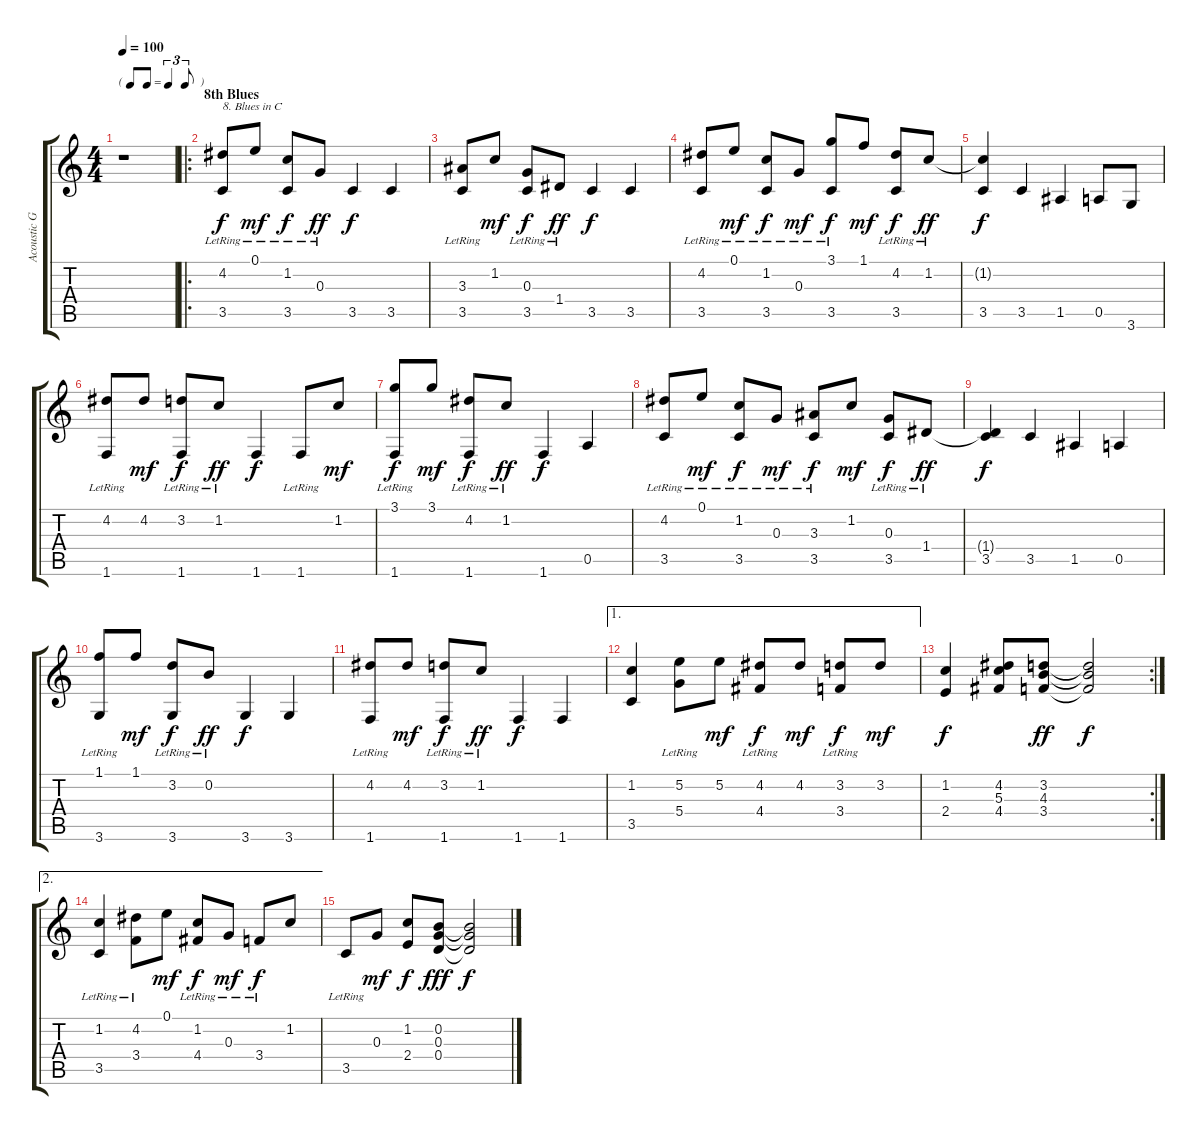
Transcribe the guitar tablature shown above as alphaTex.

\track ("Acoustic Guitar" "Acoustic G") {instrument acousticguitarsteel}
\staff {score tabs}
\tuning (E4 B3 G3 D3 A2 E2) {hide}
\ts (4 4)
\tf triplet8th
\tempo 100
\clef g2
\ks c
r.1{dy f} |
\ro
\section ("" "8th Blues")
(4.2 3.5{lr}).8{txt "8. Blues in C"} 0.1{lr}.8{dy mf} (1.2 3.5{lr}).8{dy f} 0.3{lr}.8{dy ff} 3.5.4{dy f} 3.5.4 |
(3.3 3.5{lr}).8 1.2.8{dy mf} (0.3 3.5{lr}).8{dy f} 1.4{lr}.8{dy ff} 3.5.4{dy f} 3.5.4 |
(4.2 3.5{lr}).8 0.1{lr}.8{dy mf} (1.2 3.5{lr}).8{dy f} 0.3{lr}.8{dy mf} (3.1 3.5{lr}).8{dy f} 1.1.8{dy mf} (4.2 3.5{lr}).8{dy f} 1.2{lr}.8{dy ff} |
(1.2{t} 3.5).4{dy f} 3.5.4 1.5.4 0.5.8 3.6.8 |
(4.2 1.6{lr}).8 4.2.8{dy mf} (3.2 1.6{lr}).8{dy f} 1.2{lr}.8{dy ff} 1.6.4{dy f} 1.6{lr}.8 1.2.8{dy mf} |
(3.1 1.6{lr}).8{dy f} 3.1.8{dy mf} (4.2 1.6{lr}).8{dy f} 1.2{lr}.8{dy ff} 1.6.4{dy f} 0.5.4 |
(4.2 3.5{lr}).8 0.1{lr}.8{dy mf} (1.2 3.5{lr}).8{dy f} 0.3{lr}.8{dy mf} (3.3 3.5{lr}).8{dy f} 1.2.8{dy mf} (0.3 3.5{lr}).8{dy f} 1.4{lr}.8{dy ff} |
(1.4{t} 3.5).4{dy f} 3.5.4 1.5.4 0.5.4 |
(1.1 3.6{lr}).8 1.1.8{dy mf} (3.2 3.6{lr}).8{dy f} 0.2{lr}.8{dy ff} 3.6.4{dy f} 3.6.4 |
(4.2 1.6{lr}).8 4.2.8{dy mf} (3.2 1.6{lr}).8{dy f} 1.2{lr}.8{dy ff} 1.6.4{dy f} 1.6.4 |
\ae 1
(1.2 3.5).4 (5.2 5.4{lr}).8 5.2.8{dy mf} (4.2 4.4{lr}).8{dy f} 4.2.8{dy mf} (3.2 3.4{lr}).8{dy f} 3.2.8{dy mf} |
\rc 2
(1.2 2.4).4{dy f} (4.2 5.3 4.4).8 (3.2 4.3 3.4).8{dy ff} (3.2{t} 4.3{t} 3.4{t}).2{dy f} |
\ae 2
(1.2 3.5{lr}).4 (4.2 3.4{lr}).8 0.1.8{dy mf} (1.2 4.4{lr}).8{dy f} 0.3{lr}.8{dy mf} 3.4{lr}.8{dy f} 1.2.8 |
3.5{lr}.8 0.3.8{dy mf} (1.2 2.4).8{dy f} (0.2 0.3 0.4).8{dy fff} (0.2{t} 0.3{t} 0.4{t}).2{dy f}
